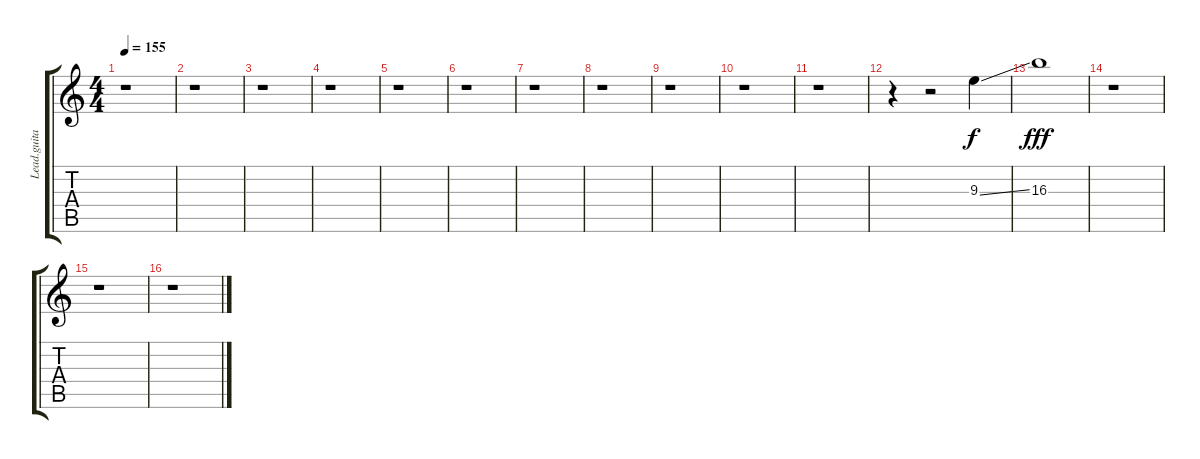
\track ("Lead.guitar" "Lead.guita") {instrument distortionguitar}
\staff {score tabs}
\tuning (E4 B3 G3 D3 A2 E2) {hide}
\ts (4 4)
\tempo 155
\clef g2
\ks c
r.1{dy f} |
r.1 |
r.1 |
r.1 |
r.1 |
r.1 |
r.1 |
r.1 |
r.1 |
r.1 |
r.1 |
r.4 r.2 9.3{ss}.4 |
16.3.1{dy fff} |
r.1 |
r.1 |
r.1
